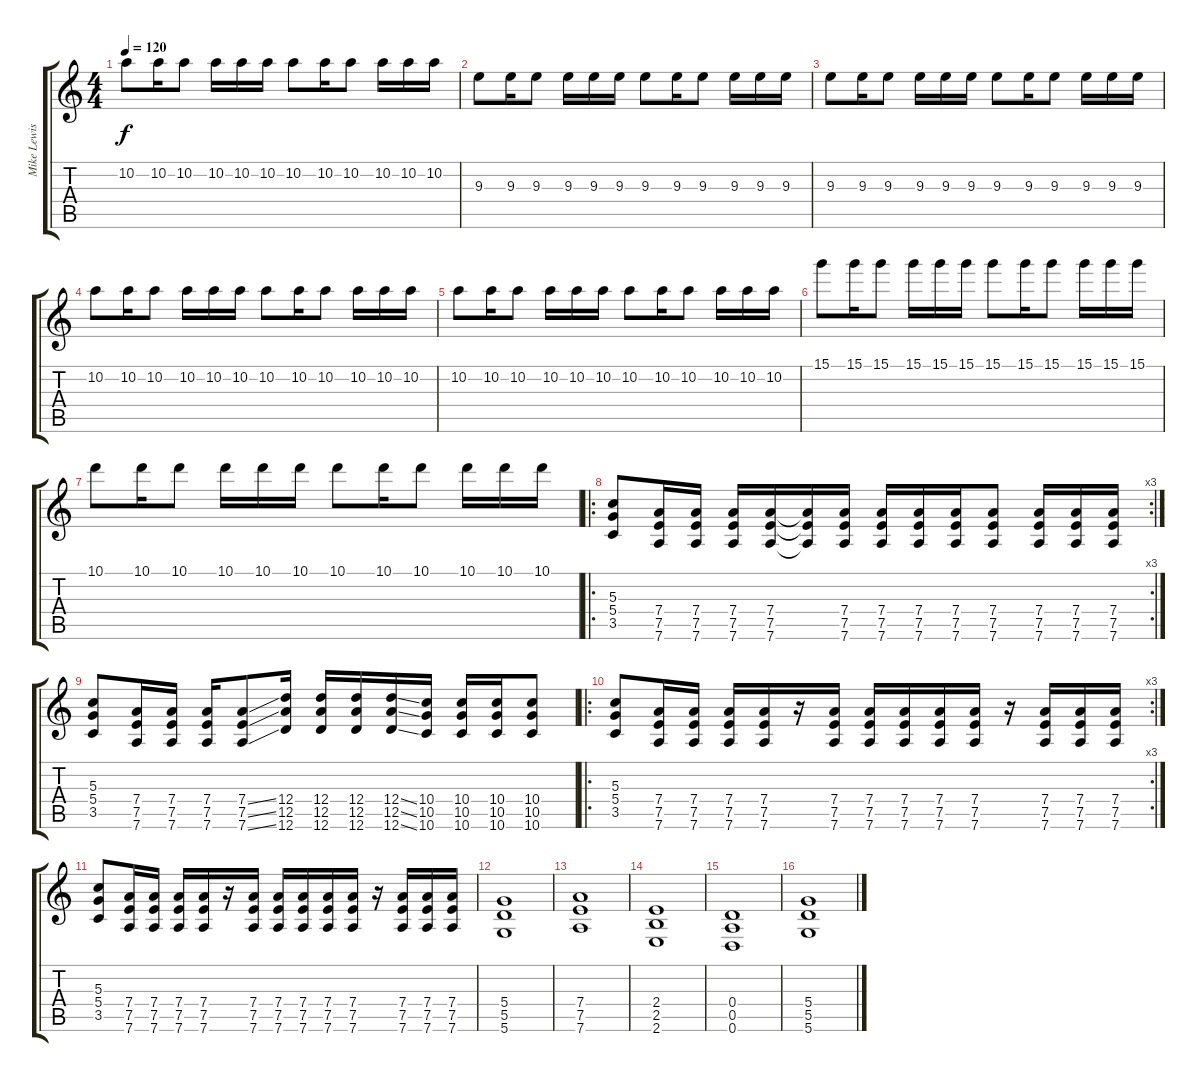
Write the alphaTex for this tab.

\track ("Mike Lewis" "Mike Lewis") {instrument overdrivenguitar}
\staff {score tabs}
\tuning (E4 B3 G3 D3 A2 D2) {hide}
\ts (4 4)
\tempo 120
\clef g2
\ks c
10.2.8{dy f} 10.2.16 10.2.8 10.2.16 10.2.16 10.2.16 10.2.8 10.2.16 10.2.8 10.2.16 10.2.16 10.2.16 |
9.3.8 9.3.16 9.3.8 9.3.16 9.3.16 9.3.16 9.3.8 9.3.16 9.3.8 9.3.16 9.3.16 9.3.16 |
9.3.8 9.3.16 9.3.8 9.3.16 9.3.16 9.3.16 9.3.8 9.3.16 9.3.8 9.3.16 9.3.16 9.3.16 |
10.2.8 10.2.16 10.2.8 10.2.16 10.2.16 10.2.16 10.2.8 10.2.16 10.2.8 10.2.16 10.2.16 10.2.16 |
10.2.8 10.2.16 10.2.8 10.2.16 10.2.16 10.2.16 10.2.8 10.2.16 10.2.8 10.2.16 10.2.16 10.2.16 |
15.1.8 15.1.16 15.1.8 15.1.16 15.1.16 15.1.16 15.1.8 15.1.16 15.1.8 15.1.16 15.1.16 15.1.16 |
10.1.8 10.1.16 10.1.8 10.1.16 10.1.16 10.1.16 10.1.8 10.1.16 10.1.8 10.1.16 10.1.16 10.1.16 |
\ro
\rc 3
(5.3 5.4 3.5).8{instrument distortionguitar} (7.4 7.5 7.6).16 (7.4 7.5 7.6).16 (7.4 7.5 7.6).16 (7.4 7.5 7.6).16 (7.4{t} 7.5{t} 7.6{t}).16 (7.4 7.5 7.6).16 (7.4 7.5 7.6).16 (7.4 7.5 7.6).16 (7.4 7.5 7.6).16 (7.4 7.5 7.6).8 (7.4 7.5 7.6).16 (7.4 7.5 7.6).16 (7.4 7.5 7.6).16 |
(5.3 5.4 3.5).8 (7.4 7.5 7.6).16 (7.4 7.5 7.6).16 (7.4 7.5 7.6).16 (7.4{ss} 7.5{ss} 7.6{ss}).8 (12.4 12.5 12.6).16 (12.4 12.5 12.6).16 (12.4 12.5 12.6).16 (12.4{ss} 12.5{ss} 12.6{ss}).16 (10.4 10.5 10.6).16 (10.4 10.5 10.6).16 (10.4 10.5 10.6).16 (10.4 10.5 10.6).8 |
\ro
\rc 3
(5.3 5.4 3.5).8 (7.4 7.5 7.6).16 (7.4 7.5 7.6).16 (7.4 7.5 7.6).16 (7.4 7.5 7.6).16 r.16 (7.4 7.5 7.6).16 (7.4 7.5 7.6).16 (7.4 7.5 7.6).16 (7.4 7.5 7.6).16 (7.4 7.5 7.6).16 r.16 (7.4 7.5 7.6).16 (7.4 7.5 7.6).16 (7.4 7.5 7.6).16 |
(5.3 5.4 3.5).8 (7.4 7.5 7.6).16 (7.4 7.5 7.6).16 (7.4 7.5 7.6).16 (7.4 7.5 7.6).16 r.16 (7.4 7.5 7.6).16 (7.4 7.5 7.6).16 (7.4 7.5 7.6).16 (7.4 7.5 7.6).16 (7.4 7.5 7.6).16 r.16 (7.4 7.5 7.6).16 (7.4 7.5 7.6).16 (7.4 7.5 7.6).16 |
(5.4 5.5 5.6).1 |
(7.4 7.5 7.6).1 |
(2.4 2.5 2.6).1 |
(0.4 0.5 0.6).1 |
(5.4 5.5 5.6).1
